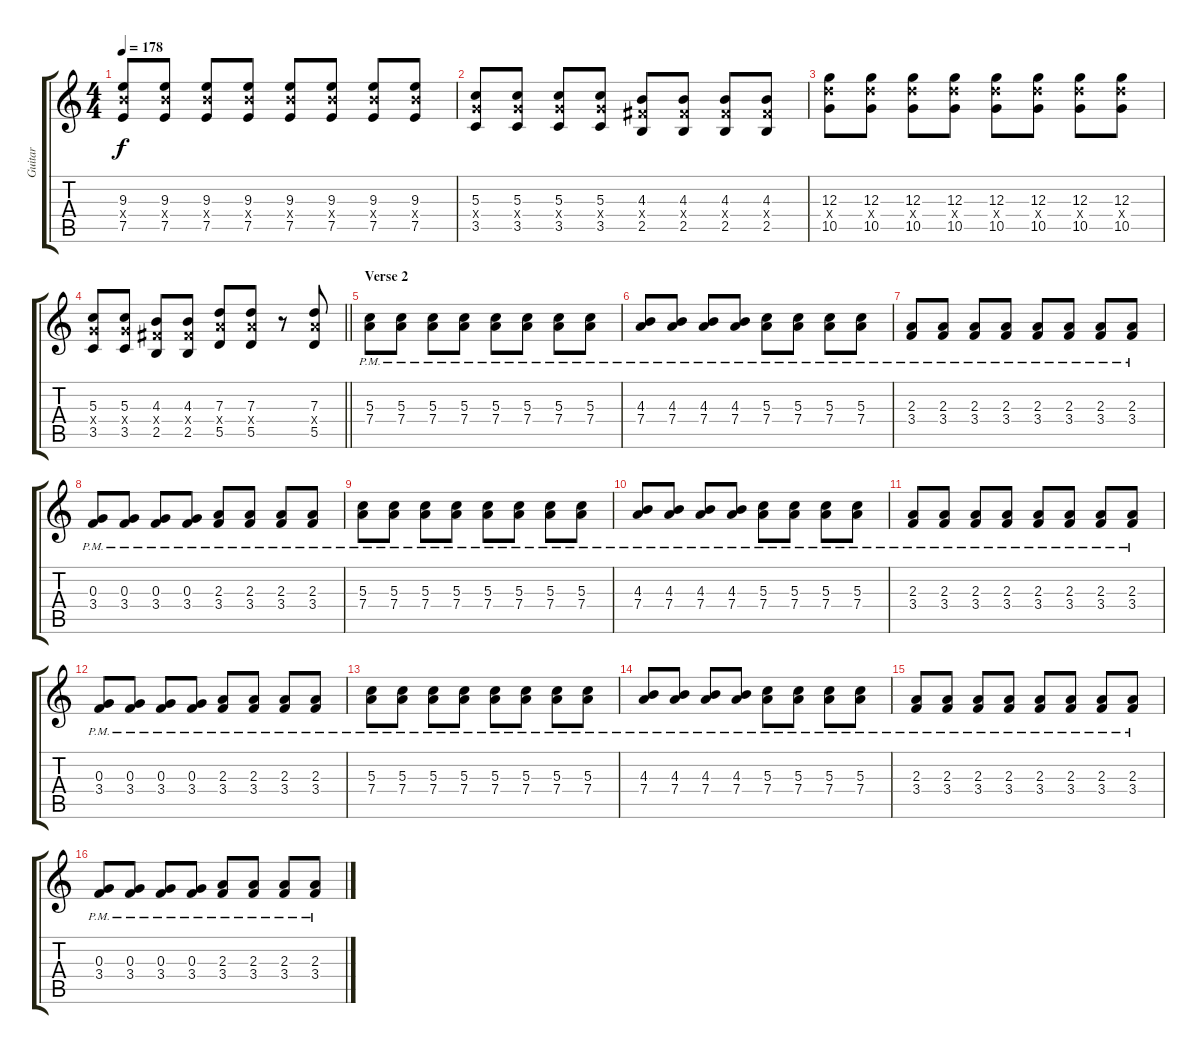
\track ("Guitar" "Guitar") {instrument distortionguitar}
\staff {score tabs}
\tuning (E4 B3 G3 D3 A2 E2) {hide}
\ts (4 4)
\tempo 178
\clef g2
\ks c
(9.3 9.4{x} 7.5).8{dy f} (9.3 9.4{x} 7.5).8 (9.3 9.4{x} 7.5).8 (9.3 9.4{x} 7.5).8 (9.3 9.4{x} 7.5).8 (9.3 9.4{x} 7.5).8 (9.3 9.4{x} 7.5).8 (9.3 9.4{x} 7.5).8 |
(5.3 5.4{x} 3.5).8 (5.3 5.4{x} 3.5).8 (5.3 5.4{x} 3.5).8 (5.3 5.4{x} 3.5).8 (4.3 4.4{x} 2.5).8 (4.3 4.4{x} 2.5).8 (4.3 4.4{x} 2.5).8 (4.3 4.4{x} 2.5).8 |
(12.3 12.4{x} 10.5).8 (12.3 12.4{x} 10.5).8 (12.3 12.4{x} 10.5).8 (12.3 12.4{x} 10.5).8 (12.3 12.4{x} 10.5).8 (12.3 12.4{x} 10.5).8 (12.3 12.4{x} 10.5).8 (12.3 12.4{x} 10.5).8 |
\barLineRight lightlight
(5.3 5.4{x} 3.5).8 (5.3 5.4{x} 3.5).8 (4.3 4.4{x} 2.5).8 (4.3 4.4{x} 2.5).8 (7.3 7.4{x} 5.5).8 (7.3 7.4{x} 5.5).8 r.8 (7.3 7.4{x} 5.5).8 |
\section ("" "Verse 2")
(5.3{pm} 7.4{pm}).8 (5.3{pm} 7.4{pm}).8 (5.3{pm} 7.4{pm}).8 (5.3{pm} 7.4{pm}).8 (5.3{pm} 7.4{pm}).8 (5.3{pm} 7.4{pm}).8 (5.3{pm} 7.4{pm}).8 (5.3{pm} 7.4{pm}).8 |
(4.3{pm} 7.4{pm}).8 (4.3{pm} 7.4{pm}).8 (4.3{pm} 7.4{pm}).8 (4.3{pm} 7.4{pm}).8 (5.3{pm} 7.4{pm}).8 (5.3{pm} 7.4{pm}).8 (5.3{pm} 7.4{pm}).8 (5.3{pm} 7.4{pm}).8 |
(2.3{pm} 3.4{pm}).8 (2.3{pm} 3.4{pm}).8 (2.3{pm} 3.4{pm}).8 (2.3{pm} 3.4{pm}).8 (2.3{pm} 3.4{pm}).8 (2.3{pm} 3.4{pm}).8 (2.3{pm} 3.4{pm}).8 (2.3{pm} 3.4{pm}).8 |
(0.3{pm} 3.4{pm}).8 (0.3{pm} 3.4{pm}).8 (0.3{pm} 3.4{pm}).8 (0.3{pm} 3.4{pm}).8 (2.3{pm} 3.4{pm}).8 (2.3{pm} 3.4{pm}).8 (2.3{pm} 3.4{pm}).8 (2.3{pm} 3.4{pm}).8 |
(5.3{pm} 7.4{pm}).8 (5.3{pm} 7.4{pm}).8 (5.3{pm} 7.4{pm}).8 (5.3{pm} 7.4{pm}).8 (5.3{pm} 7.4{pm}).8 (5.3{pm} 7.4{pm}).8 (5.3{pm} 7.4{pm}).8 (5.3{pm} 7.4{pm}).8 |
(4.3{pm} 7.4{pm}).8 (4.3{pm} 7.4{pm}).8 (4.3{pm} 7.4{pm}).8 (4.3{pm} 7.4{pm}).8 (5.3{pm} 7.4{pm}).8 (5.3{pm} 7.4{pm}).8 (5.3{pm} 7.4{pm}).8 (5.3{pm} 7.4{pm}).8 |
(2.3{pm} 3.4{pm}).8 (2.3{pm} 3.4{pm}).8 (2.3{pm} 3.4{pm}).8 (2.3{pm} 3.4{pm}).8 (2.3{pm} 3.4{pm}).8 (2.3{pm} 3.4{pm}).8 (2.3{pm} 3.4{pm}).8 (2.3{pm} 3.4{pm}).8 |
(0.3{pm} 3.4{pm}).8 (0.3{pm} 3.4{pm}).8 (0.3{pm} 3.4{pm}).8 (0.3{pm} 3.4{pm}).8 (2.3{pm} 3.4{pm}).8 (2.3{pm} 3.4{pm}).8 (2.3{pm} 3.4{pm}).8 (2.3{pm} 3.4{pm}).8 |
(5.3{pm} 7.4{pm}).8 (5.3{pm} 7.4{pm}).8 (5.3{pm} 7.4{pm}).8 (5.3{pm} 7.4{pm}).8 (5.3{pm} 7.4{pm}).8 (5.3{pm} 7.4{pm}).8 (5.3{pm} 7.4{pm}).8 (5.3{pm} 7.4{pm}).8 |
(4.3{pm} 7.4{pm}).8 (4.3{pm} 7.4{pm}).8 (4.3{pm} 7.4{pm}).8 (4.3{pm} 7.4{pm}).8 (5.3{pm} 7.4{pm}).8 (5.3{pm} 7.4{pm}).8 (5.3{pm} 7.4{pm}).8 (5.3{pm} 7.4{pm}).8 |
(2.3{pm} 3.4{pm}).8 (2.3{pm} 3.4{pm}).8 (2.3{pm} 3.4{pm}).8 (2.3{pm} 3.4{pm}).8 (2.3{pm} 3.4{pm}).8 (2.3{pm} 3.4{pm}).8 (2.3{pm} 3.4{pm}).8 (2.3{pm} 3.4{pm}).8 |
(0.3{pm} 3.4{pm}).8 (0.3{pm} 3.4{pm}).8 (0.3{pm} 3.4{pm}).8 (0.3{pm} 3.4{pm}).8 (2.3{pm} 3.4{pm}).8 (2.3{pm} 3.4{pm}).8 (2.3{pm} 3.4{pm}).8 (2.3{pm} 3.4{pm}).8
